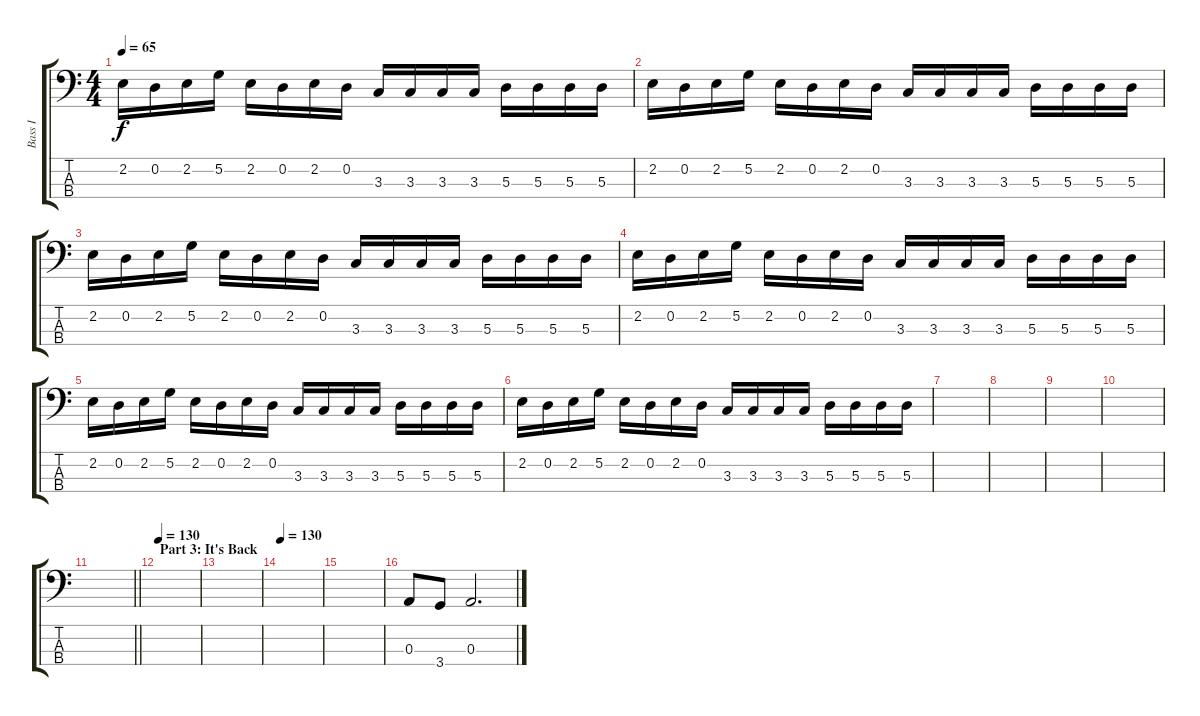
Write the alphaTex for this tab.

\track ("Bass I" "Bass I") {instrument electricbassfinger}
\staff {score tabs}
\tuning (G2 D2 A1 E1) {hide}
\ts (4 4)
\tempo 65
\clef f4
\ks c
2.2.16{dy f instrument fretlessbass} 0.2.16 2.2.16 5.2.16 2.2.16 0.2.16 2.2.16 0.2.16 3.3.16 3.3.16 3.3.16 3.3.16 5.3.16 5.3.16 5.3.16 5.3.16 |
2.2.16{instrument fretlessbass} 0.2.16 2.2.16 5.2.16 2.2.16 0.2.16 2.2.16 0.2.16 3.3.16 3.3.16 3.3.16 3.3.16 5.3.16 5.3.16 5.3.16 5.3.16 |
2.2.16{instrument fretlessbass} 0.2.16 2.2.16 5.2.16 2.2.16 0.2.16 2.2.16 0.2.16 3.3.16 3.3.16 3.3.16 3.3.16 5.3.16 5.3.16 5.3.16 5.3.16 |
2.2.16{instrument fretlessbass} 0.2.16 2.2.16 5.2.16 2.2.16 0.2.16 2.2.16 0.2.16 3.3.16 3.3.16 3.3.16 3.3.16 5.3.16 5.3.16 5.3.16 5.3.16 |
2.2.16{instrument fretlessbass} 0.2.16 2.2.16 5.2.16 2.2.16 0.2.16 2.2.16 0.2.16 3.3.16 3.3.16 3.3.16 3.3.16 5.3.16 5.3.16 5.3.16 5.3.16 |
2.2.16{instrument fretlessbass} 0.2.16 2.2.16 5.2.16 2.2.16 0.2.16 2.2.16 0.2.16 3.3.16 3.3.16 3.3.16 3.3.16 5.3.16 5.3.16 5.3.16 5.3.16 |
|
|
|
|
\barLineRight lightlight
|
\section ("" "Part 3: It's Back")
\tempo 130
|
|
\tempo 130
|
|
0.3.8{instrument electricbasspick} 3.4.8 0.3.2{d}
